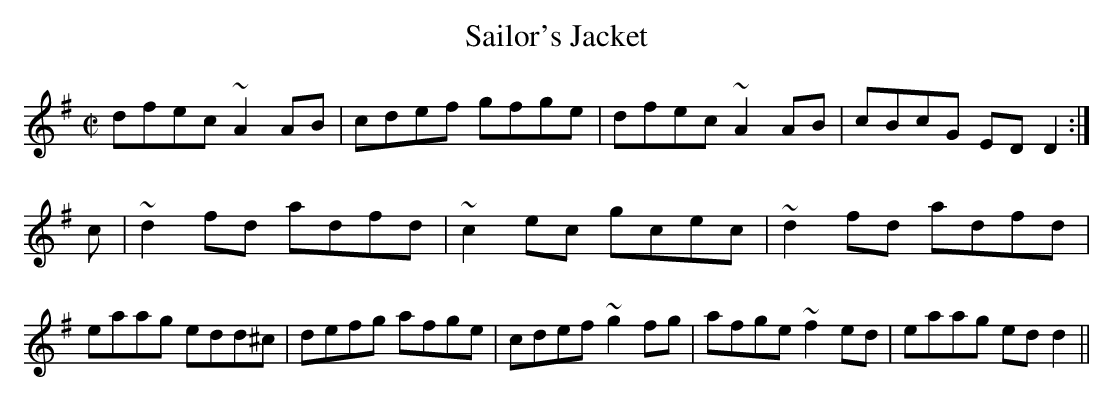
X:1
T:Sailor's Jacket
E:9
M:C|
K:DMix
dfec ~A2AB|cdef gfge|dfec~A2AB|cBcG ED D2:|\
c|~d2fd adfd|~c2 ec gcec|~d2 fd adfd|eaag edd^c|\
defg afge|cdef ~g2fg|afge ~f2ed|eaag ed d2||**
